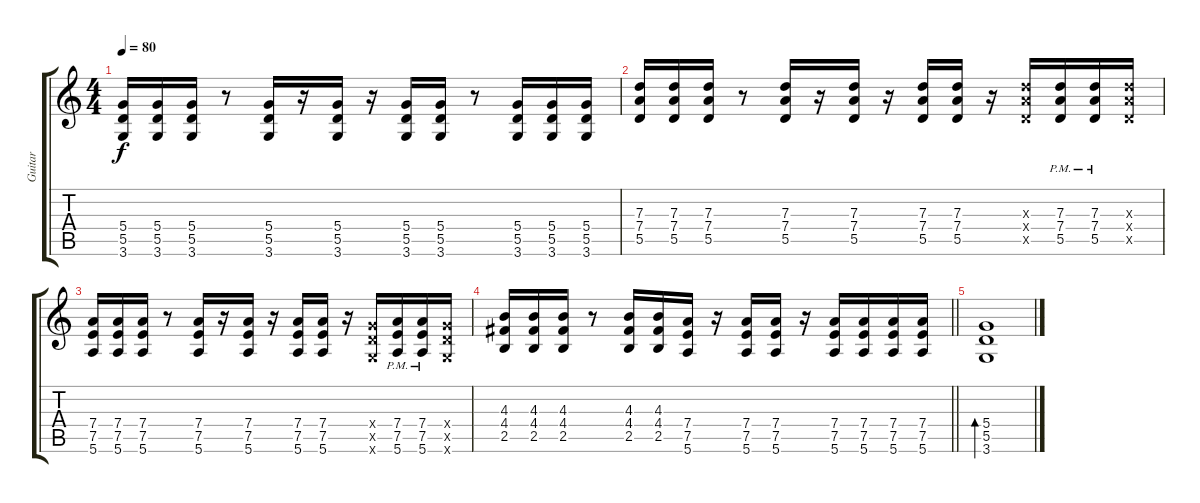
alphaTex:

\track ("Guitar" "Guitar") {instrument distortionguitar}
\staff {score tabs}
\tuning (E4 B3 G3 D3 A2 E2) {hide}
\ts (4 4)
\tempo 80
\clef g2
\ks c
(5.4 5.5 3.6).16{dy f} (5.4 5.5 3.6).16 (5.4 5.5 3.6).16 r.8 (5.4 5.5 3.6).16 r.16 (5.4 5.5 3.6).16 r.16 (5.4 5.5 3.6).16 (5.4 5.5 3.6).16 r.8 (5.4 5.5 3.6).16 (5.4 5.5 3.6).16 (5.4 5.5 3.6).16 |
(7.3 7.4 5.5).16 (7.3 7.4 5.5).16 (7.3 7.4 5.5).16 r.8 (7.3 7.4 5.5).16 r.16 (7.3 7.4 5.5).16 r.16 (7.3 7.4 5.5).16 (7.3 7.4 5.5).16 r.16 (7.3{x} 7.4{x} 5.5{x}).16 (7.3 7.4 5.5{pm}).16 (7.3 7.4 5.5{pm}).16 (7.3{x} 7.4{x} 5.5{x}).16 |
(7.4 7.5 5.6).16 (7.4 7.5 5.6).16 (7.4 7.5 5.6).16 r.8 (7.4 7.5 5.6).16 r.16 (7.4 7.5 5.6).16 r.16 (7.4 7.5 5.6).16 (7.4 7.5 5.6).16 r.16 (5.4{x} 5.5{x} 3.6{x}).16 (7.4 7.5 5.6{pm}).16 (7.4 7.5 5.6{pm}).16 (5.4{x} 5.5{x} 3.6{x}).16 |
\barLineRight lightlight
(4.3 4.4 2.5).16 (4.3 4.4 2.5).16 (4.3 4.4 2.5).16 r.8 (4.3 4.4 2.5).16 (4.3 4.4 2.5).16 (7.4 7.5 5.6).16 r.16 (7.4 7.5 5.6).16 (7.4 7.5 5.6).16 r.16 (7.4 7.5 5.6).16 (7.4 7.5 5.6).16 (7.4 7.5 5.6).16 (7.4 7.5 5.6).16 |
(5.4 5.5 3.6).1{bd 120}
